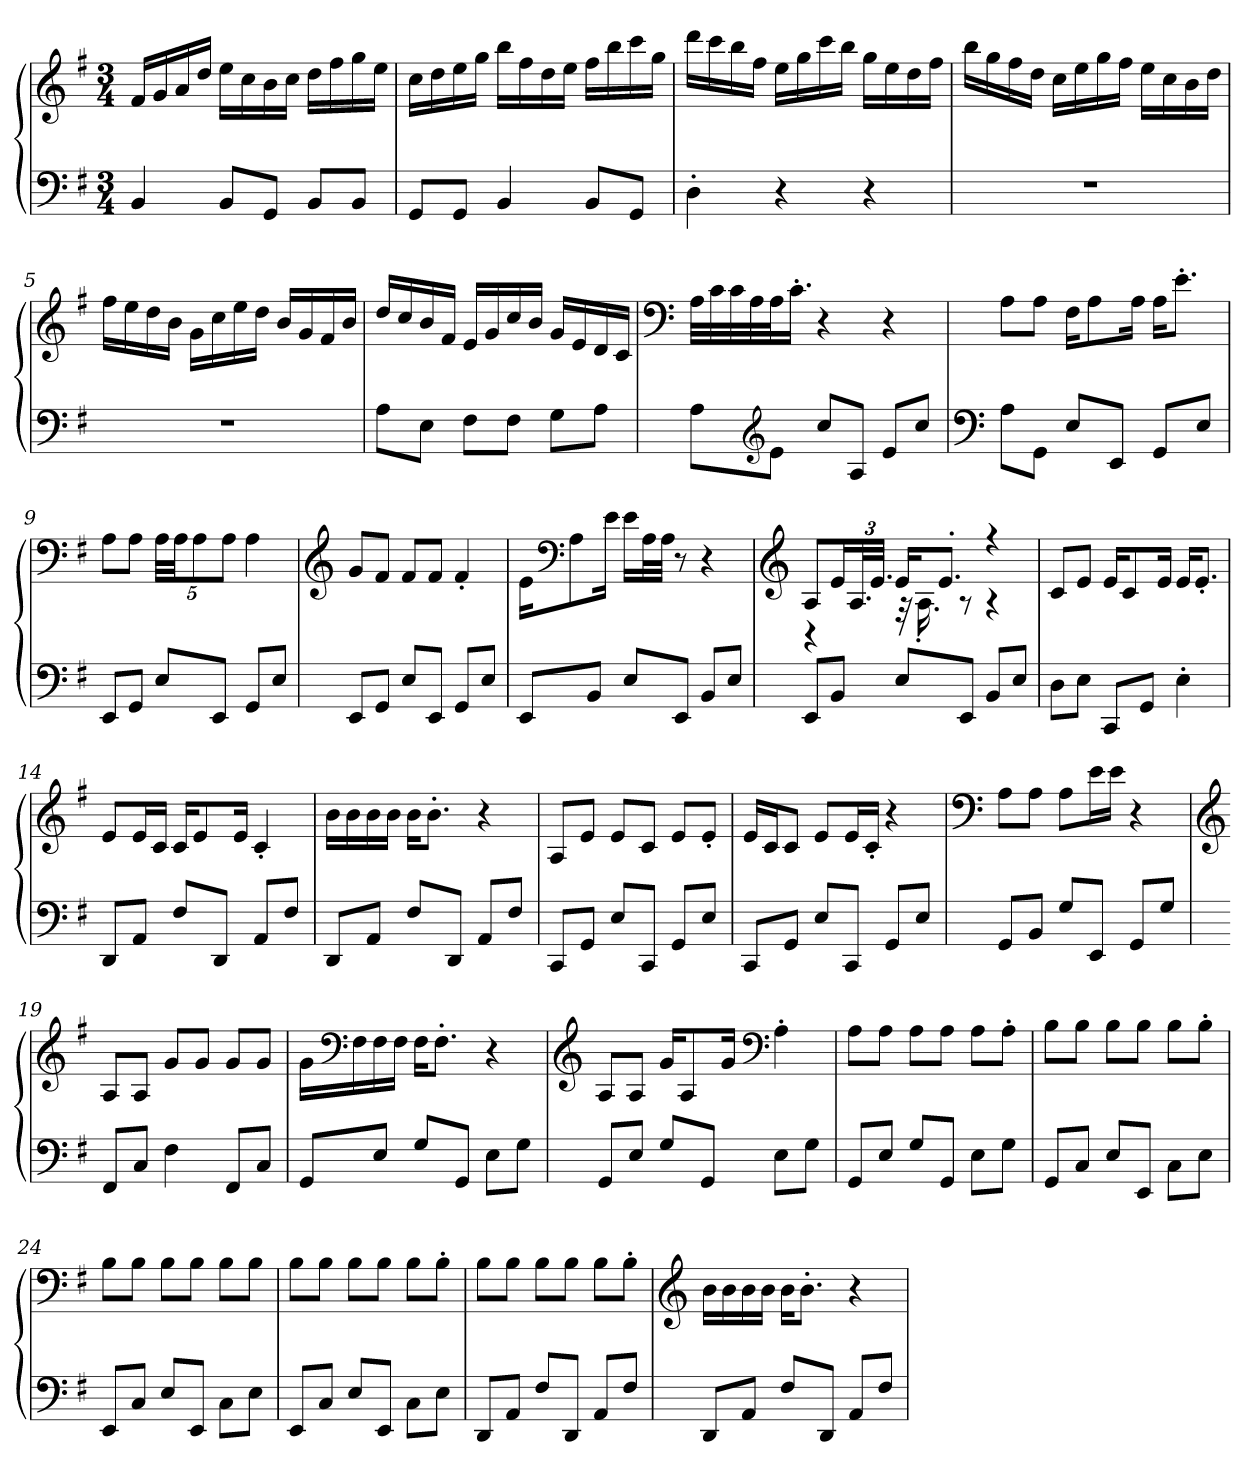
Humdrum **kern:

**kern	**kern
*part1	*part1
*staff2	*staff1
*clefF4	*clefG2
*k[f#]	*k[f#]
*M3/4	*M3/4
=1	=1
4BB	16f#LL
.	16g
.	16a
.	16ddJJ
8BBL	16eeLL
.	16cc
8GGJ	16b
.	16ccJJ
8BBL	16ddLL
.	16ff#
8BBJ	16gg
.	16eeJJ
=2	=2
8GGL	16ccLL
.	16dd
8GGJ	16ee
.	16ggJJ
4BB	16bbLL
.	16ff#
.	16dd
.	16eeJJ
8BBL	16ff#LL
.	16bb
8GGJ	16ccc
.	16ggJJ
=3	=3
4D'	16dddLL
.	16ccc
.	16bb
.	16ff#JJ
4r	16eeLL
.	16gg
.	16ccc
.	16bbJJ
4r	16ggLL
.	16ee
.	16dd
.	16ff#JJ
=4	=4
2.r	16bbLL
.	16gg
.	16ff#
.	16ddJJ
.	16ccLL
.	16ee
.	16gg
.	16ff#JJ
.	16eeLL
.	16cc
.	16b
.	16ddJJ
=5	=5
2.r	16ff#LL
.	16ee
.	16dd
.	16bJJ
.	16gLL
.	16cc
.	16ee
.	16ddJJ
.	16bLL
.	16g
.	16f#
.	16bJJ
=6	=6
8AL	16ddLL
.	16cc
8EJ	16b
.	16f#JJ
8F#L	16eLL
.	16g
8F#J	16cc
.	16bJJ
8GL	16gLL
.	16e
8AJ	16d
.	16cJJ
=7	=7
*	*clefF4
8AL	32ALLL
.	32c
.	32c
.	32A
*clefG2	*
8eJ	32AJ
.	16.c'JJ
8ccL	4r
8AJ	.
8eL	4r
8ccJ	.
=8	=8
*clefF4	*
8AL	8AL
8GGJ	8AJ
8EL	16F#KL
.	8A
8EEJ	.
.	16AJk
8GGL	16AKL
.	8.e'J
8EJ	.
=9	=9
8EEL	8AL
8GGJ	8AJ
8EL	40ALLL
.	40AJJ
.	10A
8EEJ	.
.	10AJ
8GGL	4A
8EJ	.
=10	=10
*	*clefG2
8EEL	8gL
8GGJ	8f#J
8EL	8f#L
8EEJ	8f#J
8GGL	4f#'
8EJ	.
=11	=11
8EEL	16eKL
*	*clefF4
.	8A
8BBJ	.
.	16eJk
8EL	16eLL
.	32AL
.	32AJJJ
8EEJ	8r
8BBL	4r
8EJ	.
=12	=12
*	*clefG2
*	*^
8EEL	8AL	4r
8BBJ	16eL	.
.	48.AL	.
.	48.eJJJ	.
8EL	16eKL	32r
.	.	16.A'
.	8.e'J	.
8EEJ	.	8r
8BBL	4r	4r
8EJ	.	.
*	*v	*v
=13	=13
8DL	8cL
8EJ	8eJ
8CCL	16eKL
.	8c
8GGJ	.
.	16eJk
4E'	16eKL
.	8.e'J
=14	=14
8DDL	8eL
8AAJ	16eL
.	16cJJ
8F#L	16cKL
.	8e
8DDJ	.
.	16eJk
8AAL	4c'
8F#J	.
=15	=15
8DDL	16bLL
.	16b
8AAJ	16b
.	16bJJ
8F#L	16bKL
.	8.b'J
8DDJ	.
8AAL	4r
8F#J	.
=16	=16
8CCL	8AL
8GGJ	8eJ
8EL	8eL
8CCJ	8cJ
8GGL	8eL
8EJ	8e'J
=17	=17
8CCL	16eLL
.	16cJ
8GGJ	8cJ
8EL	8eL
8CCJ	16eL
.	16c'JJ
8GGL	4r
8EJ	.
=18	=18
*	*clefF4
8GGL	8AL
8BBJ	8AJ
8GL	8AL
8EEJ	16eL
.	16eJJ
8GGL	4r
8GJ	.
=19	=19
*	*clefG2
8FF#L	8AL
8CJ	8AJ
4F#	8gL
.	8gJ
8FF#L	8gL
8CJ	8gJ
=20	=20
8GGL	16gLL
*	*clefF4
.	16F#
8EJ	16F#
.	16F#JJ
8GL	16F#KL
.	8.F#'J
8GGJ	.
8EL	4r
8GJ	.
=21	=21
*	*clefG2
8GGL	8AL
8EJ	8AJ
8GL	16gKL
.	8A
8GGJ	.
.	16gJk
*	*clefF4
8EL	4A'
8GJ	.
=22	=22
8GGL	8AL
8EJ	8AJ
8GL	8AL
8GGJ	8AJ
8EL	8AL
8GJ	8A'J
=23	=23
8GGL	8BL
8CJ	8BJ
8EL	8BL
8EEJ	8BJ
8CL	8BL
8EJ	8B'J
=24	=24
8EEL	8BL
8CJ	8BJ
8EL	8BL
8EEJ	8BJ
8CL	8BL
8EJ	8BJ
=25	=25
8EEL	8BL
8CJ	8BJ
8EL	8BL
8EEJ	8BJ
8CL	8BL
8EJ	8B'J
=26	=26
8DDL	8BL
8AAJ	8BJ
8F#L	8BL
8DDJ	8BJ
8AAL	8BL
8F#J	8B'J
=27	=27
*	*clefG2
8DDL	16bLL
.	16b
8AAJ	16b
.	16bJJ
8F#L	16bKL
.	8.b'J
8DDJ	.
8AAL	4r
8F#J	.
=	=
*-	*-
